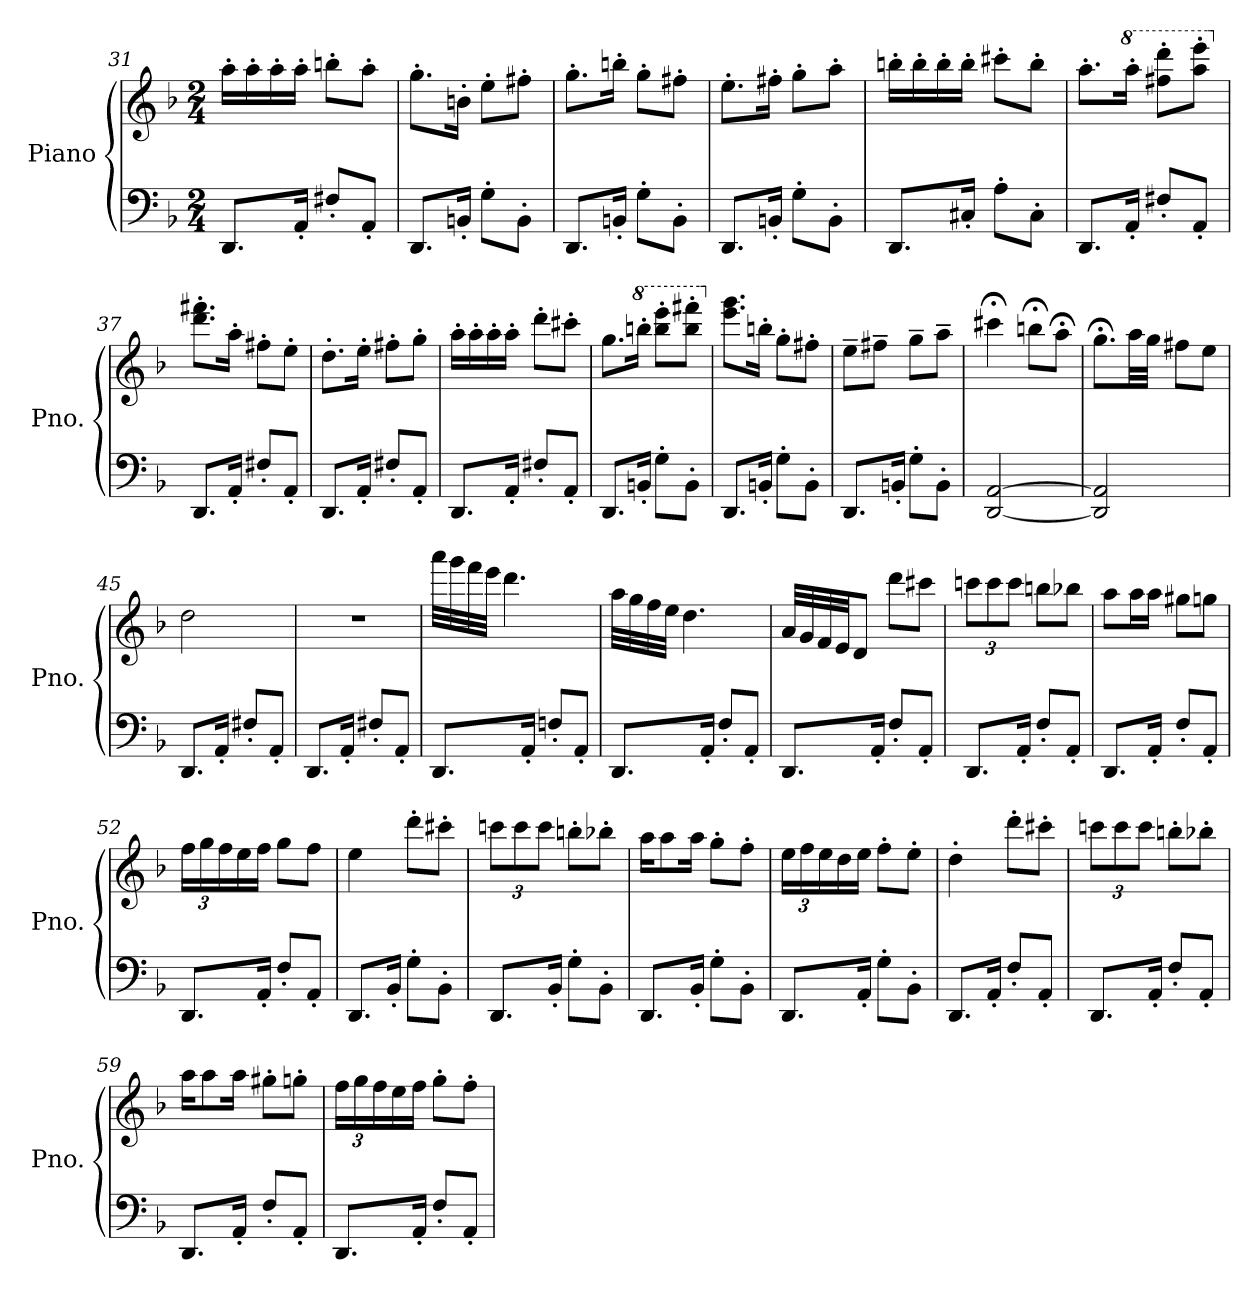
**kern	**kern
*part1	*part1
*staff2	*staff1
*I"Piano	*
*I'Pno.	*
*clefF4	*clefG2
*k[b-]	*k[b-]
*M2/4	*M2/4
=31	=31
8.DD/L	16aa'\LL
.	16aa'\
.	16aa'\
16AA'/Jk	16aa'\JJ
8F#X'/L	8bbn'\L
8AA'/J	8aa'\J
=32	=32
8.DD/L	8.gg'\L
16BBn'/Jk	16bn'\Jk
8G'\L	8ee'\L
8BB'\J	8ff#X'\J
=33	=33
8.DD/L	8.gg'\L
16BBn'/Jk	16bbn'\Jk
8G'\L	8gg'\L
8BB'\J	8ff#X'\J
!!LO:LB:g=z
=34	=34
8.DD/L	8.ee'\L
16BBn'/Jk	16ff#X'\Jk
8G'\L	8gg'\L
8BB'\J	8aa'\J
=35	=35
8.DD/L	16bbn'\LL
.	16bb'\
.	16bb'\
16C#X'/Jk	16bb'\JJ
8A'\L	8ccc#X'\L
8C#'\J	8bb'\J
=36	=36
8.DD/L	8.aa'\L
*	*8va
16AA'/Jk	16aaa'\Jk
8F#X'/L	8fff#X\' 8dddd\'L
8AA'/J	8aaa\' 8eeee\'J
=37	=37
*	*X8va
8.DD/L	8.ddd\' 8.fff#X\'L
16AA'/Jk	16aa'\Jk
8F#X'/L	8ff#X'\L
8AA'/J	8ee'\J
!!LO:LB:g=z
=38	=38
8.DD/L	8.dd'\L
16AA'/Jk	16ee'\Jk
8F#X'/L	8ff#X'\L
8AA'/J	8gg'\J
=39	=39
8.DD/L	16aa'\LL
.	16aa'\
.	16aa'\
16AA'/Jk	16aa'\JJ
8F#X'/L	8ddd'\L
8AA'/J	8ccc#X'\J
=40	=40
8.DD/L	8.gg\L
*	*8va
16BBn'/Jk	16bbbn'\Jk
8G'\L	8bbb\' 8eeee\'L
8BB'\J	8bbb\' 8ffff#X\'J
=41	=41
*	*X8va
8.DD/L	8.eee\ 8.ggg\L
16BBn'/Jk	16bbn'\Jk
8G'\L	8gg'\L
8BB'\J	8ff#X'\J
!!LO:LB:g=z
=42	=42
8.DD/L	8ee~\L
.	8ff#X~\J
16BBn'/Jk	.
8G'\L	8gg~\L
8BB'\J	8aa~\J
=43	=43
[2DD/ [2AA/	4ccc#X;<\
.	8bbn;<\L
.	8aa;<\J
=44	=44
2DD/] 2AA/]	8.gg;<\L
.	32aa\LL
.	32gg\JJJ
.	8ff#X\L
.	8ee\J
=45	=45
8.DD/L	2dd\
16AA'/Jk	.
8F#X'/L	.
8AA'/J	.
!!LO:PB:g=z
=46	=46
8.DD/L	2r
16AA'/Jk	.
8F#X'/L	.
8AA'/J	.
=47	=47
8.DD/L	32aaa\LLL
.	32ggg\
.	32fff\
.	32eee\JJJ
.	4.ddd\
16AA'/Jk	.
8Fn'/L	.
8AA'/J	.
=48	=48
8.DD/L	32aa\LLL
.	32gg\
.	32ff\
.	32ee\JJJ
.	4.dd\
16AA'/Jk	.
8F'/L	.
8AA'/J	.
=49	=49
8.DD/L	32a/LLL
.	32g/
.	32f/
.	32e/JJ
.	8d/J
16AA'/Jk	.
8F'/L	8ddd\L
8AA'/J	8ccc#X\J
!!LO:LB:g=z
=50	=50
*	*Xbrackettup
8.DD/L	12cccn\L
.	12ccc\
.	12ccc\J
16AA'/Jk	.
8F'/L	8bbn\L
8AA'/J	8bb-X\J
=51	=51
8.DD/L	8aa\L
.	16aa\L
16AA'/Jk	16aa\JJ
8F'/L	8gg#X\L
8AA'/J	8ggn\J
=52	=52
8.DD/L	24ff\LL
.	24gg\
.	24ff\
.	16ee\
16AA'/Jk	16ff\JJ
8F'/L	8gg\L
8AA'/J	8ff\J
=53	=53
8.DD/L	4ee\
16BB-'/Jk	.
8G'\L	8ddd'\L
8BB-'\J	8ccc#X'\J
!!LO:LB:g=z
=54	=54
8.DD/L	12cccn\L
.	12ccc\
.	12ccc\J
16BB-'/Jk	.
8G'\L	8bbn'\L
8BB-'\J	8bb-X'\J
=55	=55
8.DD/L	16aa\KL
.	8aa\
16BB-'/Jk	16aa\Jk
8G'\L	8gg'\L
8BB-'\J	8ff'\J
=56	=56
8.DD/L	24ee\LL
.	24ff\
.	24ee\
.	16dd\
16AA'/Jk	16ee\JJ
8G'\L	8ff'\L
8BB-'\J	8ee'\J
=57	=57
8.DD/L	4dd'\
16AA'/Jk	.
8F'/L	8ddd'\L
8AA'/J	8ccc#X'\J
!!LO:LB:g=z
=58	=58
8.DD/L	12cccn\L
.	12ccc\
.	12ccc\J
16AA'/Jk	.
8F'/L	8bbn'\L
8AA'/J	8bb-X'\J
=59	=59
8.DD/L	16aa\KL
.	8aa\
16AA'/Jk	16aa\Jk
8F'/L	8gg#X'\L
8AA'/J	8ggn'\J
=60	=60
8.DD/L	24ff\LL
.	24gg\
.	24ff\
.	16ee\
16AA'/Jk	16ff\JJ
8F'/L	8gg'\L
8AA'/J	8ff'\J
=	=
*-	*-
